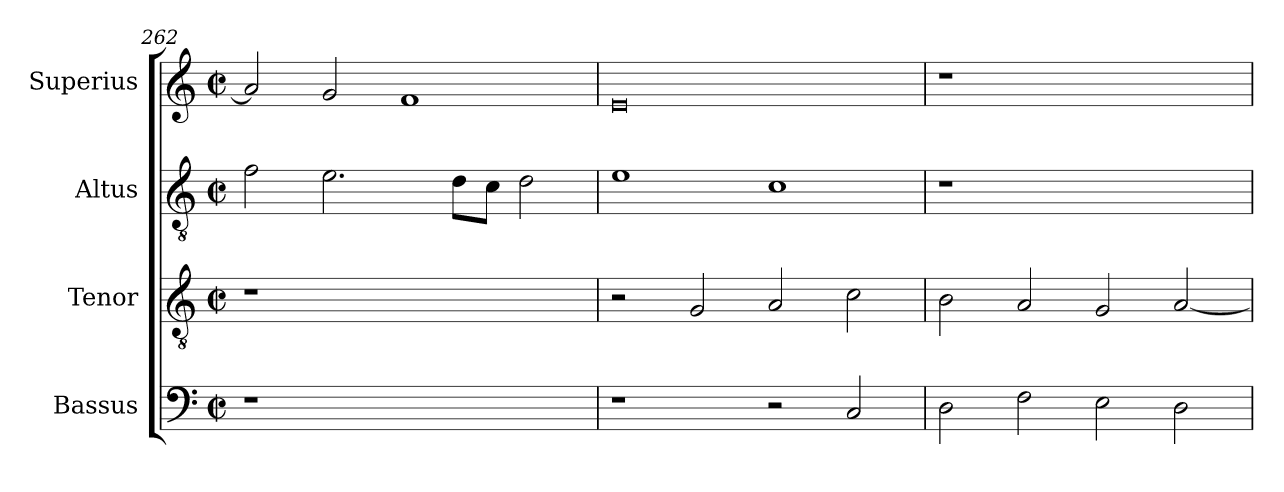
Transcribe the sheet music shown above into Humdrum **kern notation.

**kern	**kern	**kern	**kern
*part4	*part3	*part2	*part1
*staff4	*staff3	*staff2	*staff1
*I"Bassus	*I"Tenor	*I"Altus	*I"Superius
*I'B.	*I'T.	*	*I'S.
*clefF4	*clefGv2	*clefGv2	*clefG2
*	*ITrd7c12	*ITrd7c12	*
*k[]	*k[]	*k[]	*k[]
*C:	*C:	*C:	*C:
*M2/2	*M2/2	*M2/2	*M2/2
*met(c|)	*met(c|)	*met(c|)	*met(c|)
=262	=262	=262	=262
!LO:N:vis=1	!LO:N:vis=1	!	!
1r	1r	2Fi\	2ai/]
.	.	2.Ei\	2gi/
1ryy	1ryy	.	1fi
.	.	8Di\L	.
.	.	8Ci\J	.
.	.	2Di\	.
=263	=263	=263	=263
1r	2r	1Ei	0ei
.	2GGi/	.	.
2r	2AAi/	1Ci	.
2Ci/	2Ci\	.	.
!!LO:PB:g=z
=264	=264	=264	=264
!	!	!LO:N:vis=1	!LO:N:vis=1
2Di\	2BBi\	1r	1r
2Fi\	2AAi/	.	.
2Ei\	2GGi/	1ryy	1ryy
2Di\	[<2AAi/	.	.
=	=	=	=
*-	*-	*-	*-
